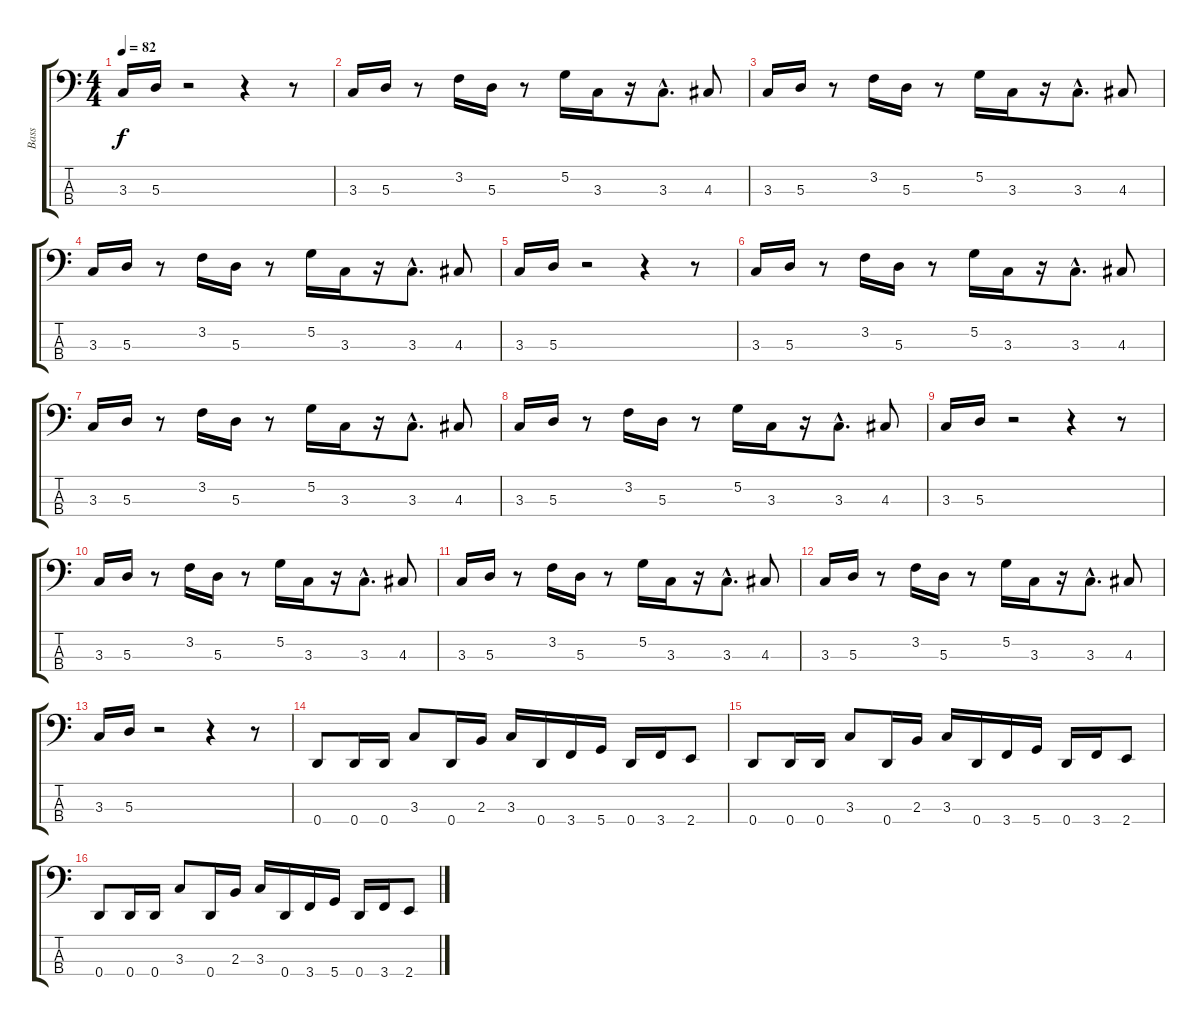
\track ("Bass" "Bass") {instrument slapbass1}
\staff {score tabs}
\tuning (G2 D2 A1 D1) {hide}
\ts (4 4)
\tempo 82
\clef f4
\ks c
3.3.16{dy f} 5.3.16 r.2 r.4 r.8 |
3.3.16 5.3.16 r.8 3.2.16 5.3.16 r.8 5.2.16 3.3.16 r.16 3.3{hac}.8{d} 4.3.8 |
3.3.16 5.3.16 r.8 3.2.16 5.3.16 r.8 5.2.16 3.3.16 r.16 3.3{hac}.8{d} 4.3.8 |
3.3.16 5.3.16 r.8 3.2.16 5.3.16 r.8 5.2.16 3.3.16 r.16 3.3{hac}.8{d} 4.3.8 |
3.3.16 5.3.16 r.2 r.4 r.8 |
3.3.16 5.3.16 r.8 3.2.16 5.3.16 r.8 5.2.16 3.3.16 r.16 3.3{hac}.8{d} 4.3.8 |
3.3.16 5.3.16 r.8 3.2.16 5.3.16 r.8 5.2.16 3.3.16 r.16 3.3{hac}.8{d} 4.3.8 |
3.3.16 5.3.16 r.8 3.2.16 5.3.16 r.8 5.2.16 3.3.16 r.16 3.3{hac}.8{d} 4.3.8 |
3.3.16 5.3.16 r.2 r.4 r.8 |
3.3.16 5.3.16 r.8 3.2.16 5.3.16 r.8 5.2.16 3.3.16 r.16 3.3{hac}.8{d} 4.3.8 |
3.3.16 5.3.16 r.8 3.2.16 5.3.16 r.8 5.2.16 3.3.16 r.16 3.3{hac}.8{d} 4.3.8 |
3.3.16 5.3.16 r.8 3.2.16 5.3.16 r.8 5.2.16 3.3.16 r.16 3.3{hac}.8{d} 4.3.8 |
3.3.16 5.3.16 r.2 r.4 r.8 |
0.4.8 0.4.16 0.4.16 3.3.8 0.4.16 2.3.16 3.3.16 0.4.16 3.4.16 5.4.16 0.4.16 3.4.16 2.4.8 |
0.4.8 0.4.16 0.4.16 3.3.8 0.4.16 2.3.16 3.3.16 0.4.16 3.4.16 5.4.16 0.4.16 3.4.16 2.4.8 |
0.4.8 0.4.16 0.4.16 3.3.8 0.4.16 2.3.16 3.3.16 0.4.16 3.4.16 5.4.16 0.4.16 3.4.16 2.4.8
